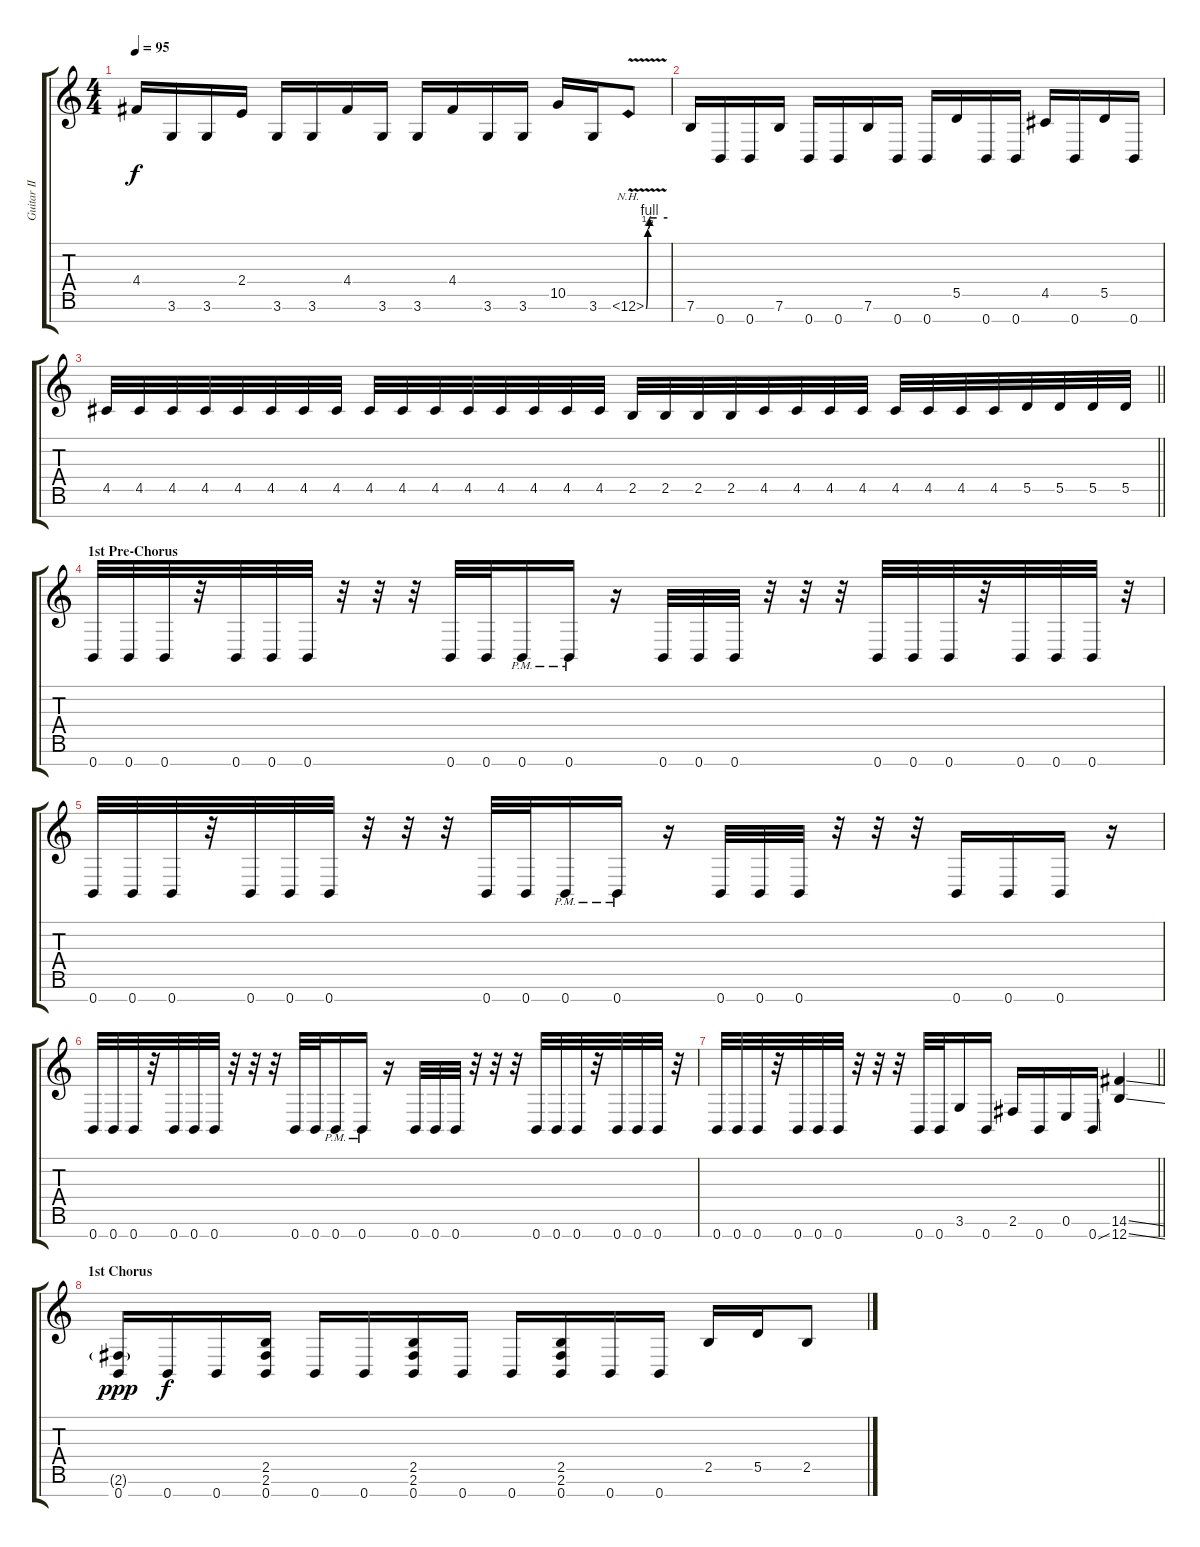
\track ("Guitar II" "Guitar II") {instrument distortionguitar}
\staff {score tabs}
\tuning (E4 B3 G3 D3 A2 E2 B1) {hide}
\ts (4 4)
\tempo 95
\clef g2
\ks c
4.4.16{dy f} 3.6.16 3.6.16 2.4.16 3.6.16 3.6.16 4.4.16 3.6.16 3.6.16 4.4.16 3.6.16 3.6.16 10.5.16 3.6.16 1.6{be (custom 0 0 5 2 10 4 30 4 60 4) nh v}.8 |
7.6.16 0.7.16 0.7.16 7.6.16 0.7.16 0.7.16 7.6.16 0.7.16 0.7.16 5.5.16 0.7.16 0.7.16 4.5.16 0.7.16 5.5.16 0.7.16 |
\barLineRight lightlight
4.5.32 4.5.32 4.5.32 4.5.32 4.5.32 4.5.32 4.5.32 4.5.32 4.5.32 4.5.32 4.5.32 4.5.32 4.5.32 4.5.32 4.5.32 4.5.32 2.5.32 2.5.32 2.5.32 2.5.32 4.5.32 4.5.32 4.5.32 4.5.32 4.5.32 4.5.32 4.5.32 4.5.32 5.5.32 5.5.32 5.5.32 5.5.32 |
\section ("" "1st Pre-Chorus")
0.7.32 0.7.32 0.7.32 r.32 0.7.32 0.7.32 0.7.32 r.32 r.32 r.32 0.7.32 0.7.32 0.7{pm}.16 0.7{pm}.16 r.16 0.7.32 0.7.32 0.7.32 r.32 r.32 r.32 0.7.32 0.7.32 0.7.32 r.32 0.7.32 0.7.32 0.7.32 r.32 |
0.7.32 0.7.32 0.7.32 r.32 0.7.32 0.7.32 0.7.32 r.32 r.32 r.32 0.7.32 0.7.32 0.7{pm}.16 0.7{pm}.16 r.16 0.7.32 0.7.32 0.7.32 r.32 r.32 r.32 0.7.16 0.7.16 0.7.16 r.16 |
0.7.32 0.7.32 0.7.32 r.32 0.7.32 0.7.32 0.7.32 r.32 r.32 r.32 0.7.32 0.7.32 0.7{pm}.16 0.7{pm}.16 r.16 0.7.32 0.7.32 0.7.32 r.32 r.32 r.32 0.7.32 0.7.32 0.7.32 r.32 0.7.32 0.7.32 0.7.32 r.32 |
\barLineRight lightlight
0.7.32 0.7.32 0.7.32 r.32 0.7.32 0.7.32 0.7.32 r.32 r.32 r.32 0.7.32 0.7.32 3.6.16 0.7.16 2.6.16 0.7.16 0.6.16 0.7{ss}.16 (14.6{ss} 12.7{ss}).4 |
\section ("" "1st Chorus")
(2.6{g} 0.7).16{dy ppp} 0.7.16{dy f} 0.7.16 (2.5 2.6 0.7).16 0.7.16 0.7.16 (2.5 2.6 0.7).16 0.7.16 0.7.16 (2.5 2.6 0.7).16 0.7.16 0.7.16 2.5.16 5.5.16 2.5.8
